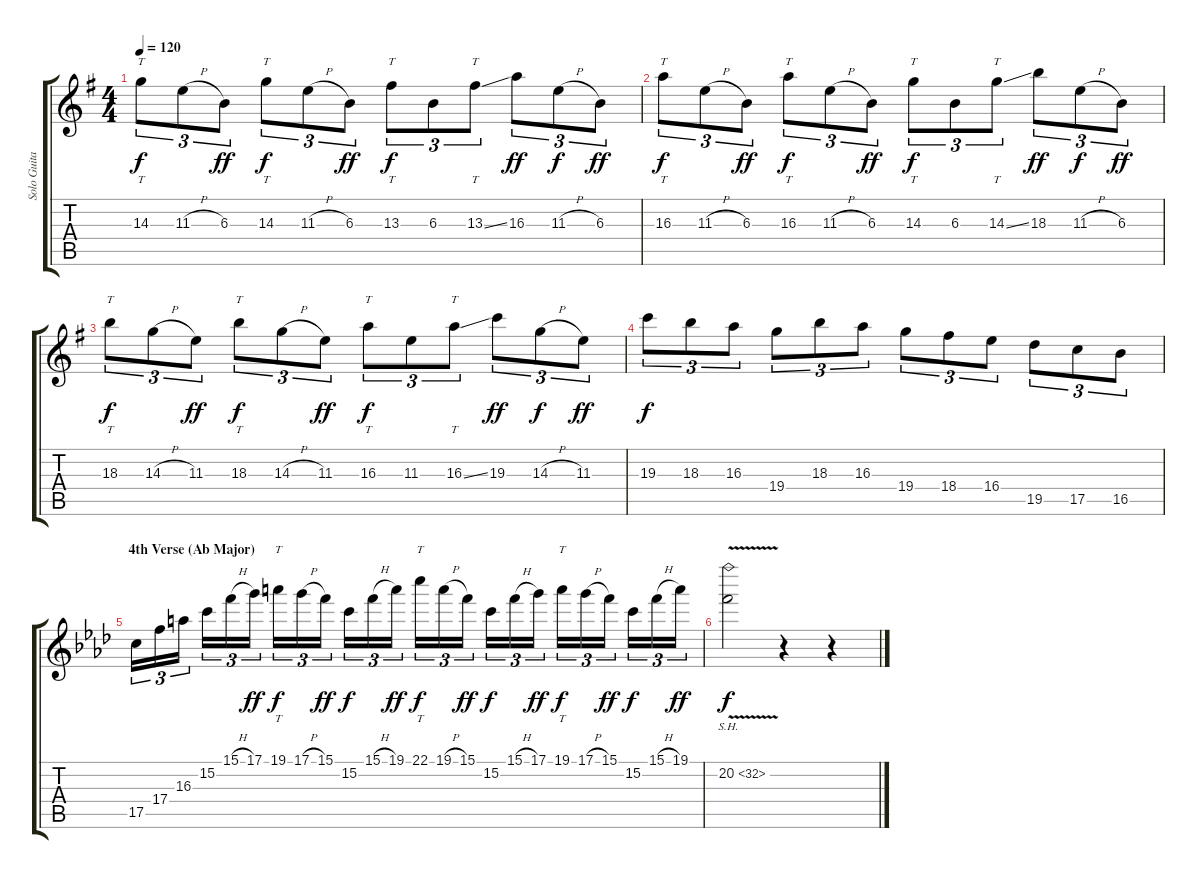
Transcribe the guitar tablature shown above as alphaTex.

\track ("Solo Guitar" "Solo Guita") {instrument distortionguitar}
\staff {score tabs}
\tuning (D4 A3 F3 C3 G2 D2) {hide}
\ts (4 4)
\tempo 120
\clef g2
\ks g
14.3.8{tt tu (3 2) dy f} 11.3{h}.8{tu (3 2)} 6.3.8{tu (3 2) dy ff} 14.3.8{tt tu (3 2) dy f} 11.3{h}.8{tu (3 2)} 6.3.8{tu (3 2) dy ff} 13.3.8{tt tu (3 2) dy f} 6.3.8{tu (3 2)} 13.3{ss}.8{tt tu (3 2)} 16.3.8{tu (3 2) dy ff} 11.3{h}.8{tu (3 2) dy f} 6.3.8{tu (3 2) dy ff} |
16.3.8{tt tu (3 2) dy f} 11.3{h}.8{tu (3 2)} 6.3.8{tu (3 2) dy ff} 16.3.8{tt tu (3 2) dy f} 11.3{h}.8{tu (3 2)} 6.3.8{tu (3 2) dy ff} 14.3.8{tt tu (3 2) dy f} 6.3.8{tu (3 2)} 14.3{ss}.8{tt tu (3 2)} 18.3.8{tu (3 2) dy ff} 11.3{h}.8{tu (3 2) dy f} 6.3.8{tu (3 2) dy ff} |
18.3.8{tt tu (3 2) dy f} 14.3{h}.8{tu (3 2)} 11.3.8{tu (3 2) dy ff} 18.3.8{tt tu (3 2) dy f} 14.3{h}.8{tu (3 2)} 11.3.8{tu (3 2) dy ff} 16.3.8{tt tu (3 2) dy f} 11.3.8{tu (3 2)} 16.3{ss}.8{tt tu (3 2)} 19.3.8{tu (3 2) dy ff} 14.3{h}.8{tu (3 2) dy f} 11.3.8{tu (3 2) dy ff} |
19.3.8{tu (3 2) dy f} 18.3.8{tu (3 2)} 16.3.8{tu (3 2)} 19.4.8{tu (3 2)} 18.3.8{tu (3 2)} 16.3.8{tu (3 2)} 19.4.8{tu (3 2)} 18.4.8{tu (3 2)} 16.4.8{tu (3 2)} 19.5.8{tu (3 2)} 17.5.8{tu (3 2)} 16.5.8{tu (3 2)} |
\section ("" "4th Verse (Ab Major)")
\ks ab
17.5.16{tu (3 2)} 17.4.16{tu (3 2)} 16.3.16{tu (3 2)} 15.2.16{tu (3 2)} 15.1{h}.16{tu (3 2)} 17.1.16{tu (3 2) dy ff} 19.1.16{tt tu (3 2) dy f} 17.1{h}.16{tu (3 2)} 15.1.16{tu (3 2) dy ff} 15.2.16{tu (3 2) dy f} 15.1{h}.16{tu (3 2)} 19.1.16{tu (3 2) dy ff} 22.1.16{tt tu (3 2) dy f} 19.1{h}.16{tu (3 2)} 15.1.16{tu (3 2) dy ff} 15.2.16{tu (3 2) dy f} 15.1{h}.16{tu (3 2)} 17.1.16{tu (3 2) dy ff} 19.1.16{tt tu (3 2) dy f} 17.1{h}.16{tu (3 2)} 15.1.16{tu (3 2) dy ff} 15.2.16{tu (3 2) dy f} 15.1{h}.16{tu (3 2)} 19.1.16{tu (3 2) dy ff} |
20.2{sh 12 v}.2{dy f} r.4 r.4
